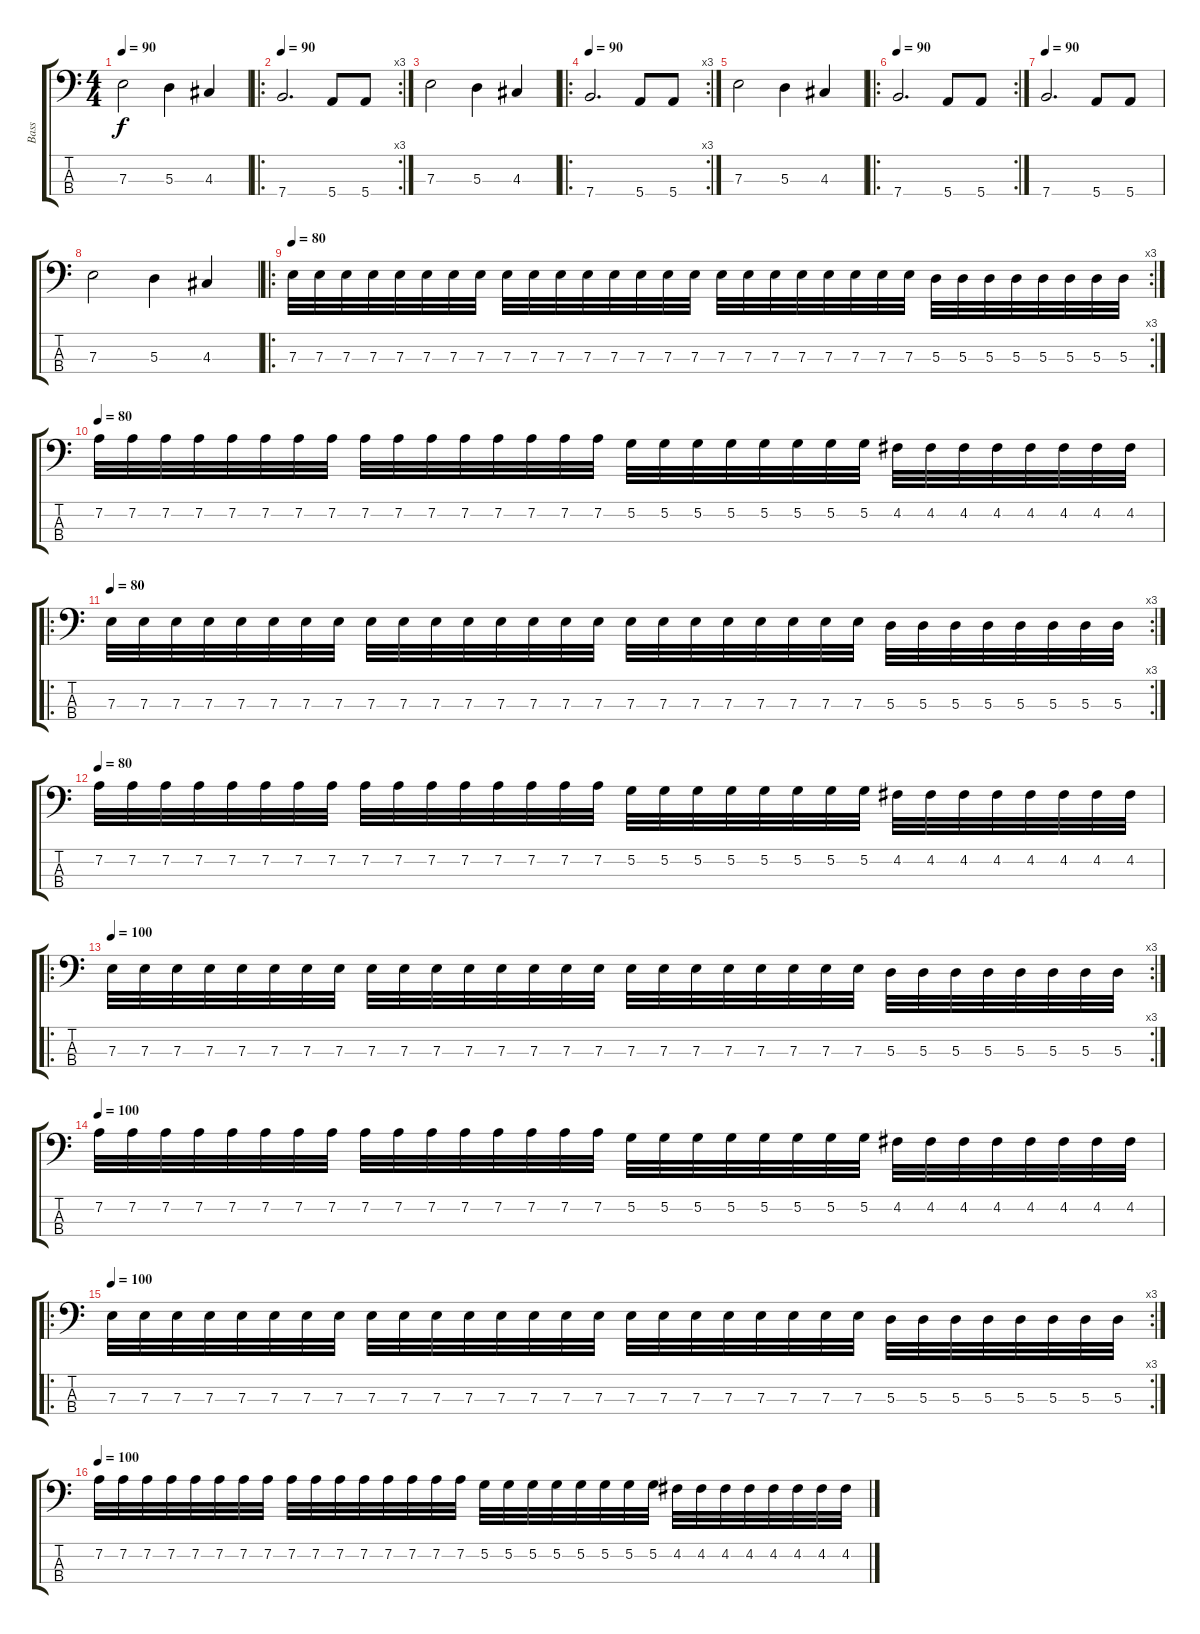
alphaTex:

\track ("Bass" "Bass") {instrument electricbassfinger}
\staff {score tabs}
\tuning (G2 D2 A1 E1) {hide}
\ts (4 4)
\tempo 90
\clef f4
\ks c
7.3.2{dy f} 5.3.4 4.3.4 |
\ro
\rc 3
\tempo 90
7.4.2{d} 5.4.8 5.4.8 |
7.3.2 5.3.4 4.3.4 |
\ro
\rc 3
\tempo 90
7.4.2{d} 5.4.8 5.4.8 |
7.3.2 5.3.4 4.3.4 |
\ro
\rc 2
\tempo 90
7.4.2{d} 5.4.8 5.4.8 |
\tempo 90
7.4.2{d} 5.4.8 5.4.8 |
7.3.2 5.3.4 4.3.4 |
\ro
\rc 3
\tempo 90
\tempo 80
7.3.32 7.3.32 7.3.32 7.3.32 7.3.32 7.3.32 7.3.32 7.3.32 7.3.32 7.3.32 7.3.32 7.3.32 7.3.32 7.3.32 7.3.32 7.3.32 7.3.32 7.3.32 7.3.32 7.3.32 7.3.32 7.3.32 7.3.32 7.3.32 5.3.32 5.3.32 5.3.32 5.3.32 5.3.32 5.3.32 5.3.32 5.3.32 |
\tempo 90
\tempo 80
7.2.32 7.2.32 7.2.32 7.2.32 7.2.32 7.2.32 7.2.32 7.2.32 7.2.32 7.2.32 7.2.32 7.2.32 7.2.32 7.2.32 7.2.32 7.2.32 5.2.32 5.2.32 5.2.32 5.2.32 5.2.32 5.2.32 5.2.32 5.2.32 4.2.32 4.2.32 4.2.32 4.2.32 4.2.32 4.2.32 4.2.32 4.2.32 |
\ro
\rc 3
\tempo 90
\tempo 80
7.3.32 7.3.32 7.3.32 7.3.32 7.3.32 7.3.32 7.3.32 7.3.32 7.3.32 7.3.32 7.3.32 7.3.32 7.3.32 7.3.32 7.3.32 7.3.32 7.3.32 7.3.32 7.3.32 7.3.32 7.3.32 7.3.32 7.3.32 7.3.32 5.3.32 5.3.32 5.3.32 5.3.32 5.3.32 5.3.32 5.3.32 5.3.32 |
\tempo 90
\tempo 80
7.2.32 7.2.32 7.2.32 7.2.32 7.2.32 7.2.32 7.2.32 7.2.32 7.2.32 7.2.32 7.2.32 7.2.32 7.2.32 7.2.32 7.2.32 7.2.32 5.2.32 5.2.32 5.2.32 5.2.32 5.2.32 5.2.32 5.2.32 5.2.32 4.2.32 4.2.32 4.2.32 4.2.32 4.2.32 4.2.32 4.2.32 4.2.32 |
\ro
\rc 3
\tempo 100
7.3.32 7.3.32 7.3.32 7.3.32 7.3.32 7.3.32 7.3.32 7.3.32 7.3.32 7.3.32 7.3.32 7.3.32 7.3.32 7.3.32 7.3.32 7.3.32 7.3.32 7.3.32 7.3.32 7.3.32 7.3.32 7.3.32 7.3.32 7.3.32 5.3.32 5.3.32 5.3.32 5.3.32 5.3.32 5.3.32 5.3.32 5.3.32 |
\tempo 100
7.2.32 7.2.32 7.2.32 7.2.32 7.2.32 7.2.32 7.2.32 7.2.32 7.2.32 7.2.32 7.2.32 7.2.32 7.2.32 7.2.32 7.2.32 7.2.32 5.2.32 5.2.32 5.2.32 5.2.32 5.2.32 5.2.32 5.2.32 5.2.32 4.2.32 4.2.32 4.2.32 4.2.32 4.2.32 4.2.32 4.2.32 4.2.32 |
\ro
\rc 3
\tempo 100
7.3.32 7.3.32 7.3.32 7.3.32 7.3.32 7.3.32 7.3.32 7.3.32 7.3.32 7.3.32 7.3.32 7.3.32 7.3.32 7.3.32 7.3.32 7.3.32 7.3.32 7.3.32 7.3.32 7.3.32 7.3.32 7.3.32 7.3.32 7.3.32 5.3.32 5.3.32 5.3.32 5.3.32 5.3.32 5.3.32 5.3.32 5.3.32 |
\tempo 100
7.2.32 7.2.32 7.2.32 7.2.32 7.2.32 7.2.32 7.2.32 7.2.32 7.2.32 7.2.32 7.2.32 7.2.32 7.2.32 7.2.32 7.2.32 7.2.32 5.2.32 5.2.32 5.2.32 5.2.32 5.2.32 5.2.32 5.2.32 5.2.32 4.2.32 4.2.32 4.2.32 4.2.32 4.2.32 4.2.32 4.2.32 4.2.32
